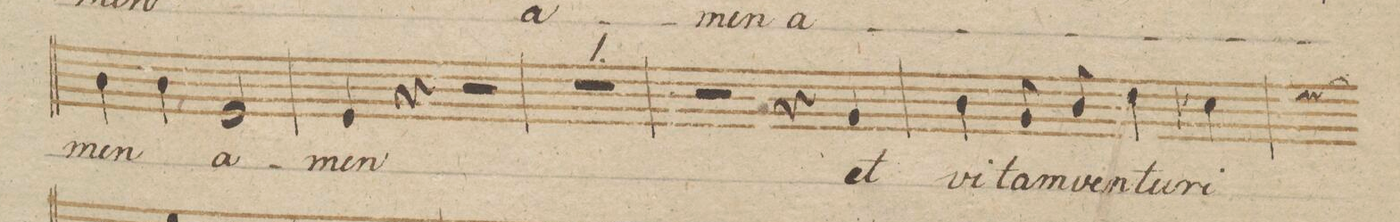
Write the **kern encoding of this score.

**kern	**text	**dynam
*I"Basso.	*	*
*clefF4	*	*
*k[b-]	*	*
*met(c)	*	*
*M4/4	*	*
4D\	-men	.
4D\	.	.
2GG/	a-	.
=244	=244	=244
4GG/	-men	.
4r	.	.
2r	.	.
=245	=245	=245
1r	.	.
=246	=246	=246
2r	.	.
4r	.	.
4BB-/	et	.
=247	=247	=247
4D\	vi-	.
8BB-/	-tam	.
8D/	ven-	.
4F\	-tu-	.
4E-X\	-ri	.
*custos:G	*	*
=248	=248	=248
*-	*-	*-
